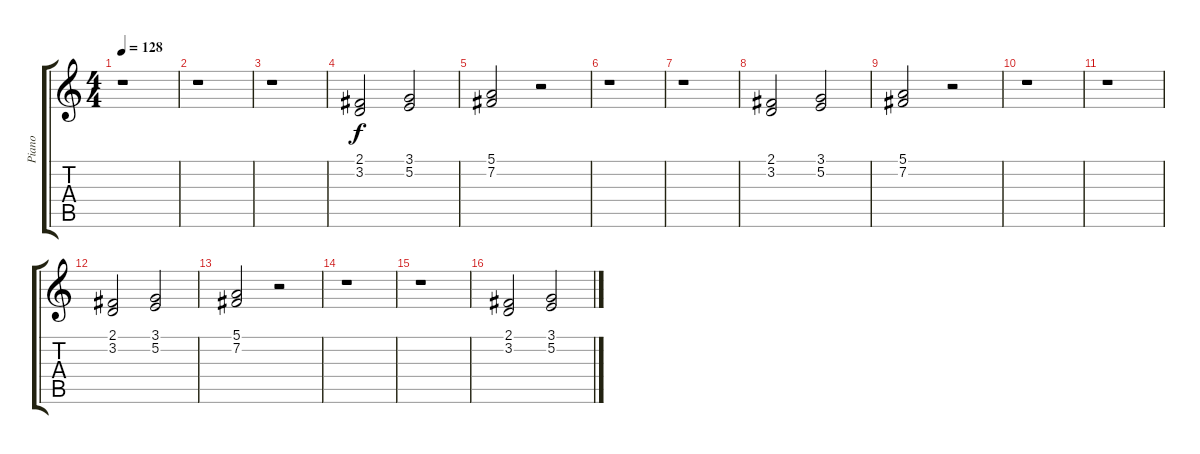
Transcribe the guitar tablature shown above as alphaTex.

\track ("Piano" "Piano") {instrument acousticgrandpiano}
\staff {score tabs}
\tuning (E4 B3 G3 D3 A2 E2) {hide}
\ts (4 4)
\tempo 128
\clef g2
\ks c
r.1{dy f} |
r.1 |
r.1 |
(2.1 3.2).2 (3.1 5.2).2 |
(5.1 7.2).2 r.2 |
r.1 |
r.1 |
(2.1 3.2).2 (3.1 5.2).2 |
(5.1 7.2).2 r.2 |
r.1 |
r.1 |
(2.1 3.2).2 (3.1 5.2).2 |
(5.1 7.2).2 r.2 |
r.1 |
r.1 |
(2.1 3.2).2 (3.1 5.2).2
